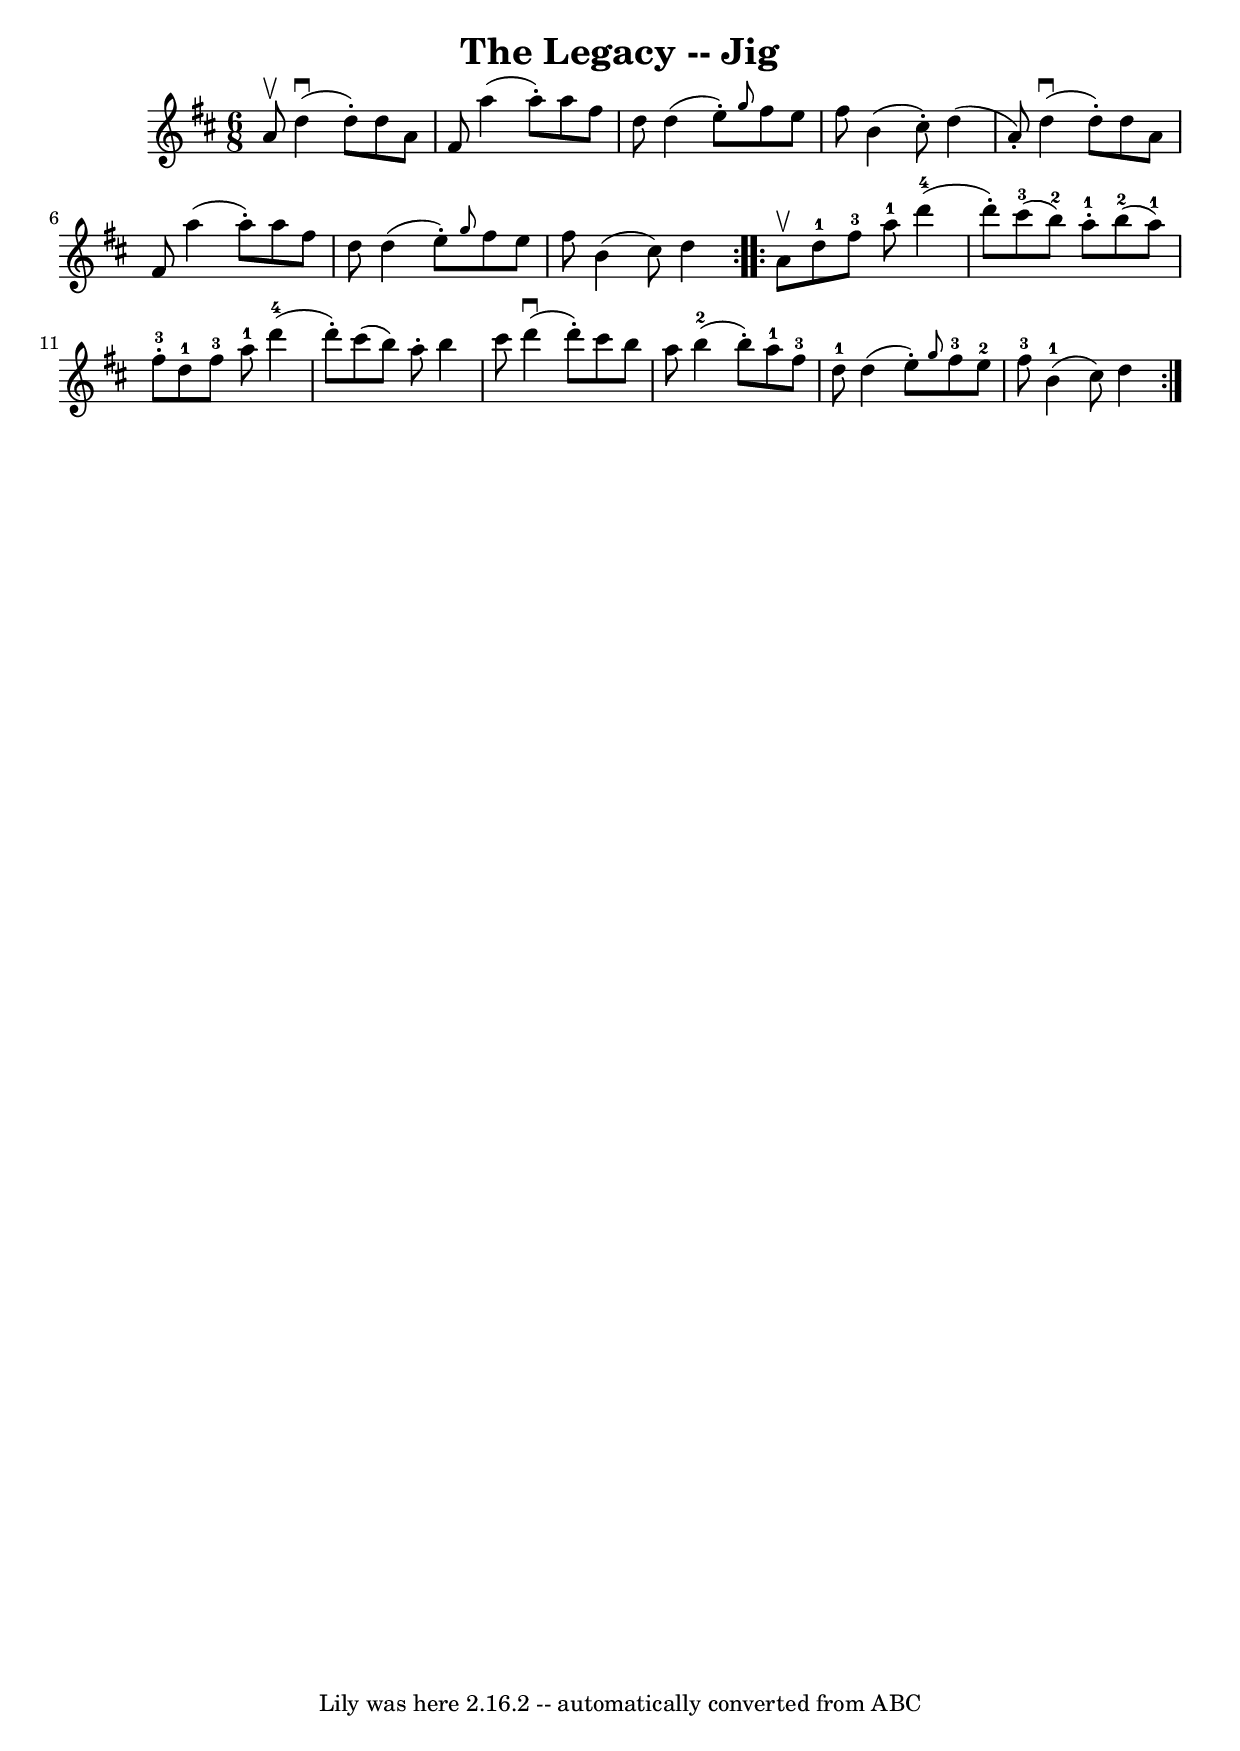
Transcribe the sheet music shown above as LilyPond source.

\version "2.16.2"
\include "Mammoth.ily"
\header {
  %% book = "Ryan's Mammoth Collection."
  crossRefNumber = "1"
  footnotes = ""
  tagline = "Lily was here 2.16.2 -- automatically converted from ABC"
  title = "The Legacy -- Jig"

}
voicedefault =  {



  \repeat volta 2 {

    \time 6/8 
    \key d \major     a'8^\upbow  |
    d''4^\downbow(d''8-.)        d''8 a'8 fis'8   |
    a''4 (a''8-.) a''8 fis''8 d''8   |
    d''4 (e''8-.) \grace { g''8   			  } fis''8 e''8 fis''8    |
    b'4 (cis''8-.) d''4 (a'8-.) |
    d''4^\downbow(d''8-.) d''8 a'8 fis'8  |
    a''4 (a''8-.)       a''8 fis''8 d''8   |
    d''4 (e''8-.) \grace { g''8  
			  }        fis''8 e''8 fis''8   |
    b'4 (cis''8) d''4  

  } 
  \repeat volta 2 {     a'8^\upbow  |
    d''8-1 fis''8-3 a''8-1 d'''4-4(d'''8-.) |
    cis'''8-3(b''8-2)        a''8-1-. b''8-2(a''8-1) fis''8-3-.  |
    d''8-1 fis''8-3 a''8-1 d'''4-4(d'''8-.) |
    cis'''8 (b''8) a''8-. b''4 cis'''8  |
    d'''4^\downbow(d'''8-.) cis'''8 b''8 a''8  |
    b''4-2(b''8-.) a''8-1 fis''8-3 d''8-1 |
    d''4 (e''8-.) \grace { g''8  
 			  } fis''8-3 e''8-2 fis''8-3  |
    b'4-1(cis''8)   
    d''4  
  }   

}

\score{
  <<

    \context Staff="default"
    {
      \voicedefault 
      
    }

  >>
  \layout {
    
  }
  \midi {
  }

}
